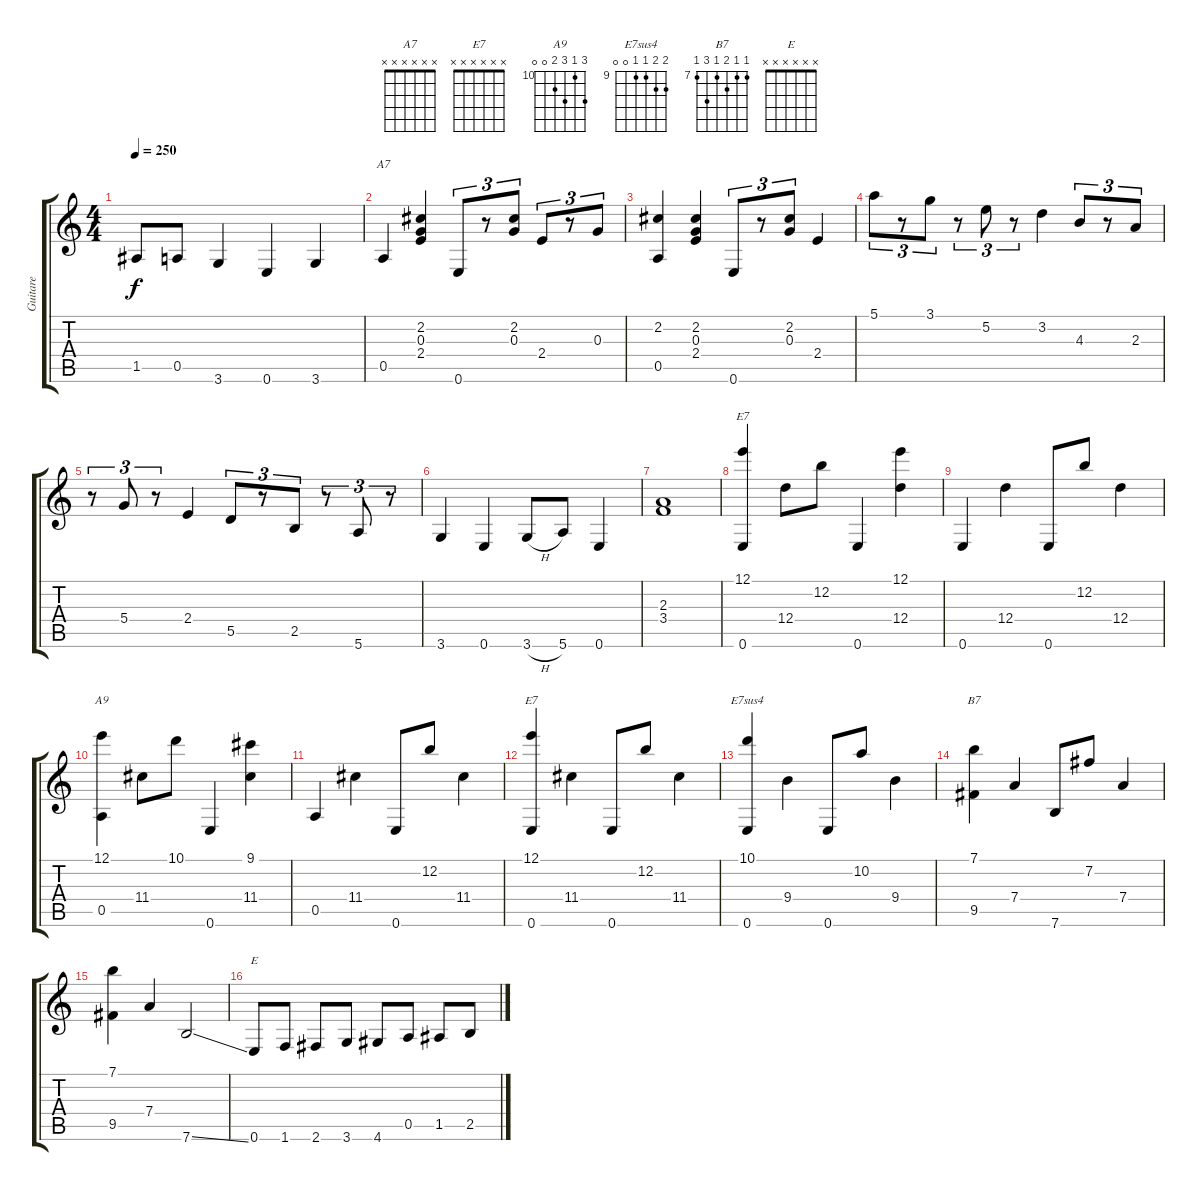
\track ("Guitare" "Guitare") {instrument acousticguitarnylon}
\staff {score tabs}
\tuning (E4 B3 G3 D3 A2 E2) {hide}
\chord ("A7" x x x x x x) {firstfret 0}
\chord ("E7" 12 12 11 12 0 0) {firstfret 11}
\chord ("A9" 12 10 12 11 0 0) {firstfret 10}
\chord ("E7" x x x x x x) {firstfret 0}
\chord ("E7sus4" 10 10 9 9 0 0) {firstfret 9}
\chord ("B7" 7 7 8 7 9 7) {firstfret 7}
\chord ("E" x x x x x x) {firstfret 0}
\ts (4 4)
\tempo 250
\clef g2
\ks c
1.5.8{dy f} 0.5.8 3.6.4 0.6.4 3.6.4 |
0.5.4{ch "A7"} (2.2 0.3 2.4).4 0.6.8{tu (3 2)} r.8{tu (3 2)} (2.2 0.3).8{tu (3 2)} 2.4.8{tu (3 2)} r.8{tu (3 2)} 0.3.8{tu (3 2)} |
(2.2 0.5).4 (2.2 0.3 2.4).4 0.6.8{tu (3 2)} r.8{tu (3 2)} (2.2 0.3).8{tu (3 2)} 2.4.4 |
5.1.8{tu (3 2)} r.8{tu (3 2)} 3.1.8{tu (3 2)} r.8{tu (3 2)} 5.2.8{tu (3 2)} r.8{tu (3 2)} 3.2.4 4.3.8{tu (3 2)} r.8{tu (3 2)} 2.3.8{tu (3 2)} |
r.8{tu (3 2)} 5.4.8{tu (3 2)} r.8{tu (3 2)} 2.4.4 5.5.8{tu (3 2)} r.8{tu (3 2)} 2.5.8{tu (3 2)} r.8{tu (3 2)} 5.6.8{tu (3 2)} r.8{tu (3 2)} |
3.6.4 0.6.4 3.6{h}.8 5.6.8 0.6.4 |
(2.3 3.4).1 |
(12.1 0.6).4{ch "E7"} 12.4.8 12.2.8 0.6.4 (12.1 12.4).4 |
0.6.4 12.4.4 0.6.8 12.2.8 12.4.4 |
(12.1 0.5).4{ch "A9"} 11.4.8 10.1.8 0.6.4 (9.1 11.4).4 |
0.5.4 11.4.4 0.6.8 12.2.8 11.4.4 |
(12.1 0.6).4{ch "E7"} 11.4.4 0.6.8 12.2.8 11.4.4 |
(10.1 0.6).4{ch "E7sus4"} 9.4.4 0.6.8 10.2.8 9.4.4 |
(7.1 9.5).4{ch "B7"} 7.4.4 7.6.8 7.2.8 7.4.4 |
(7.1 9.5).4 7.4.4 7.6{ss}.2 |
0.6.8{ch "E"} 1.6.8 2.6.8 3.6.8 4.6.8 0.5.8 1.5.8 2.5.8
